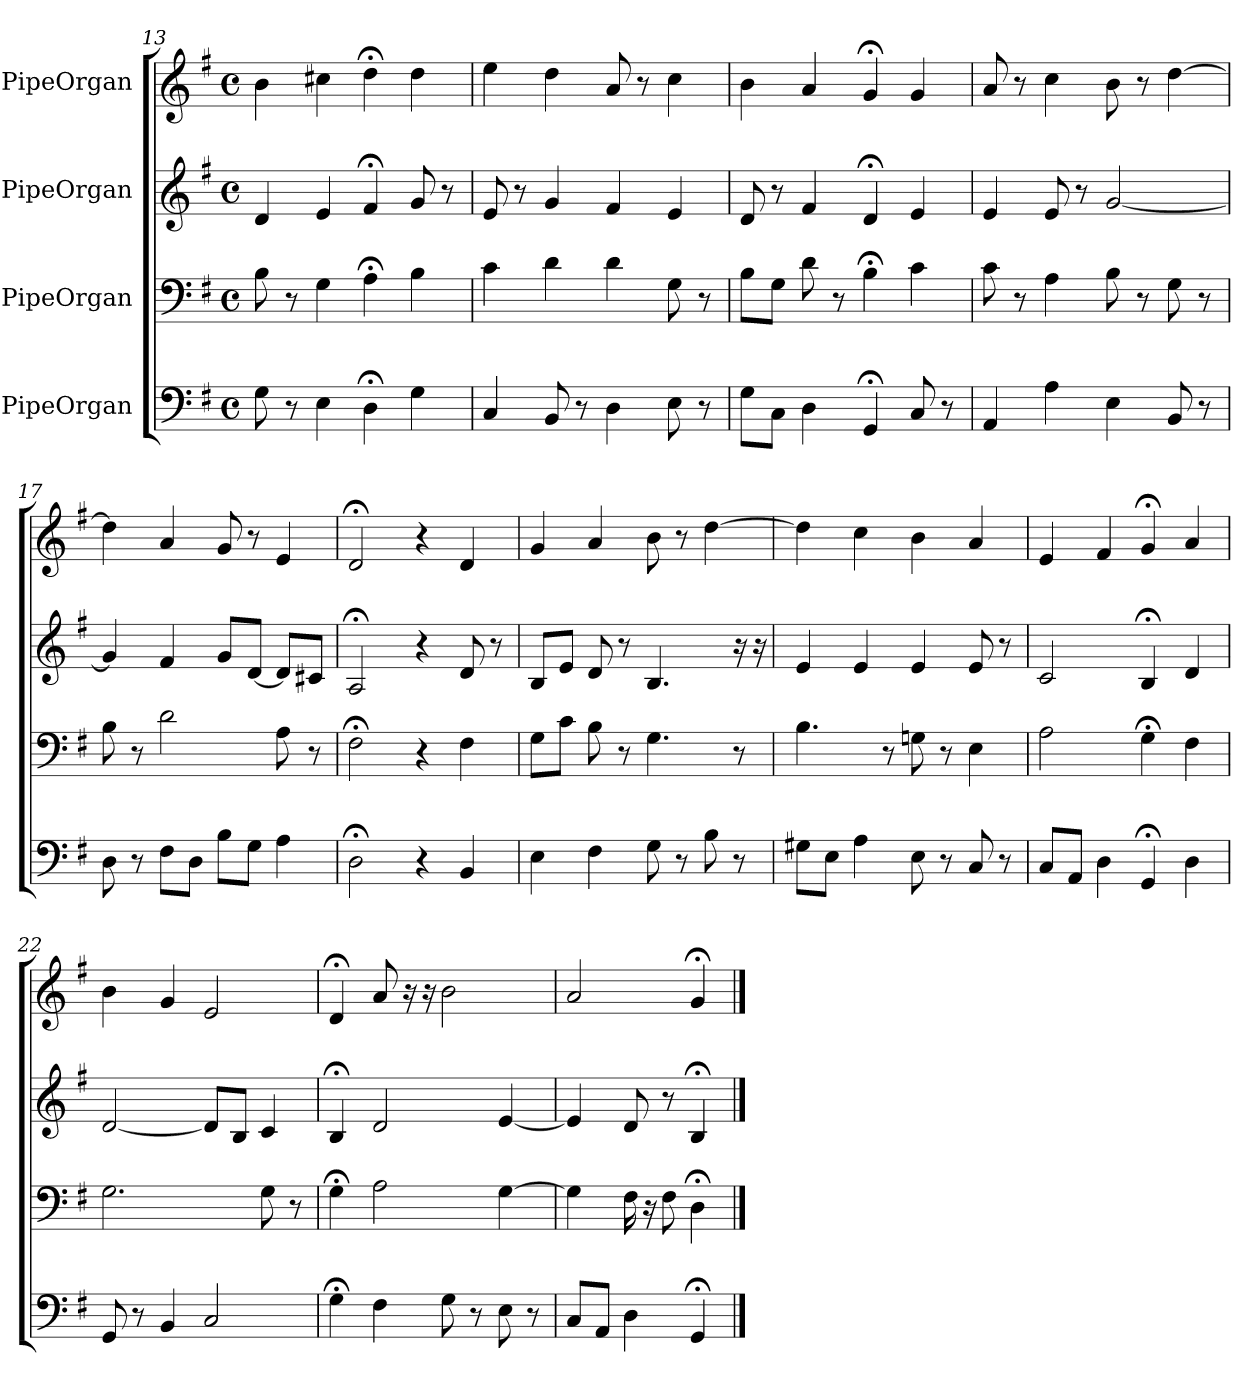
**kern	**kern	**kern	**kern
*part4	*part3	*part2	*part1
*staff4	*staff3	*staff2	*staff1
*I"PipeOrgan	*I"PipeOrgan	*I"PipeOrgan	*I"PipeOrgan
*clefF4	*clefF4	*clefG2	*clefG2
*k[f#]	*k[f#]	*k[f#]	*k[f#]
*G:	*G:	*G:	*G:
*M4/4	*M4/4	*M4/4	*M4/4
*met(c)	*met(c)	*met(c)	*met(c)
=13	=13	=13	=13
8G	8B	4d	4b
8r	8r	.	.
4E	4G	4e	4cc#X
4D;<	4A;<	4f#;<	4dd;<
4G	4B	8g	4dd
.	.	8r	.
=14	=14	=14	=14
4C	4c	8e	4ee
.	.	8r	.
8BB	4d	4g	4dd
8r	.	.	.
4D	4d	4f#	8a
.	.	.	8r
8E	8G	4e	4cc
8r	8r	.	.
=15	=15	=15	=15
8G\L	8B\L	8d	4b
8C\J	8G\J	8r	.
4D	8d	4f#	4a
.	8r	.	.
4GG;<	4B;<	4d;<	4g;<
8C	4c	4e	4g
8r	.	.	.
=16	=16	=16	=16
4AA	8c	4e	8a
.	8r	.	8r
4A	4A	8e	4cc
.	.	8r	.
4E	8B	[2g	8b
.	8r	.	8r
8BB	8G	.	[4dd
8r	8r	.	.
=17	=17	=17	=17
8D	8B	4g]	4dd]
8r	8r	.	.
8F#\L	2d	4f#	4a
8D\J	.	.	.
8B\L	.	8g/L	8g
8G\J	.	[8d/J	8r
4A	8A	8d/L]	4e
.	8r	8c#X/J	.
=18	=18	=18	=18
2D;<	2F#;<	2A;<	2d;<
4r	4r	4r	4r
4BB	4F#	8d	4d
.	.	8r	.
=19	=19	=19	=19
4E	8G\L	8B/L	4g
.	8c\J	8e/J	.
4F#	8B	8d	4a
.	8r	8r	.
8G	4.G	4.B	8b
8r	.	.	8r
8B	.	.	[4dd
8r	8r	16r	.
.	.	16r	.
=20	=20	=20	=20
8G#X\L	4.B	4e	4dd]
8E\J	.	.	.
4A	.	4e	4cc
.	8r	.	.
8E	8Gn	4e	4b
8r	8r	.	.
8C	4E	8e	4a
8r	.	8r	.
=21	=21	=21	=21
8C/L	2A	2c	4e
8AA/J	.	.	.
4D	.	.	4f#
4GG;<	4G;<	4B;<	4g;<
4D	4F#	4d	4a
=22	=22	=22	=22
8GG	2.G	[2d	4b
8r	.	.	.
4BB	.	.	4g
2C	.	8d/L]	2e
.	.	8B/J	.
.	8G	4c	.
.	8r	.	.
=23	=23	=23	=23
4G;<	4G;<	4B;<	4d;<
4F#	2A	2d	8a
.	.	.	16r
.	.	.	16r
8G	.	.	2b
8r	.	.	.
8E	[4G	[4e	.
8r	.	.	.
=24	=24	=24	=24
8C/L	4G]	4e]	2a
8AA/J	.	.	.
4D	16F#	8d	.
.	16r	.	.
.	8F#	8r	.
4GG;<	4D;<	4B;<	4g;<
==	==	==	==
*-	*-	*-	*-
